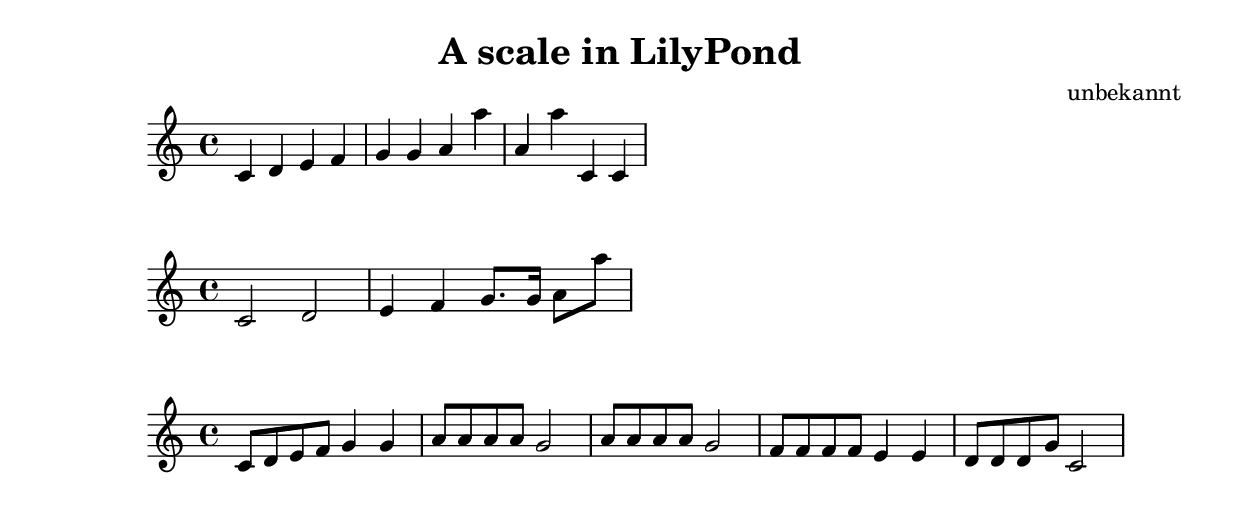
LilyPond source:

\version "2.19.83" 
\header {
  title = "A scale in LilyPond"
  composer = "unbekannt"}


\score {

  \relative c'{
    \key c \major
    \time 4/4
    c4 d4 e4 f4 g4 g4 a4 a'4 a,4 a'4 c,, c
}

}
 
 \relative c' { 
 \key c \major
 \time 4/4
c2 d2 e4 f4 g8. g16 a8 a'8
}

\relative c' {
\key c \major
\time 4/4
c8 d8 e8 f8 g4 g4 a8 a8 a8 a8 g2 a8 a8 a8 a8 g2 f8 f8 f8 f8 e4 e4 d8 d8 d8 g8 c,2
}